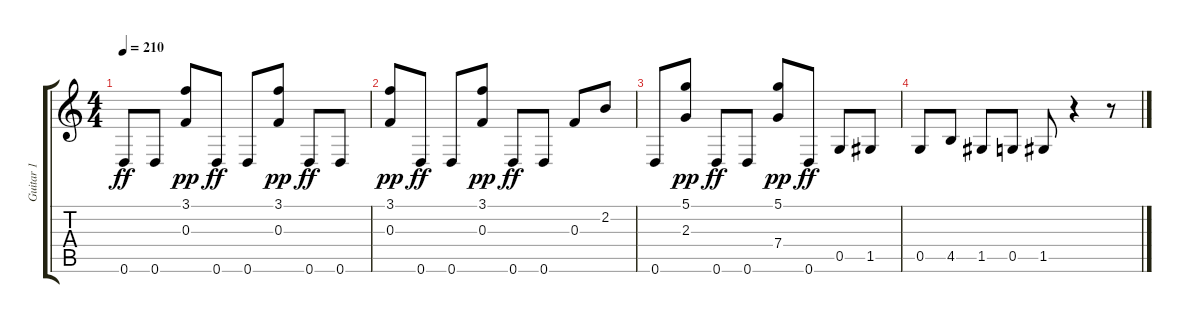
\track ("Guitar 1" "Guitar 1") {instrument distortionguitar}
\staff {score tabs}
\tuning (D4 A3 F3 C3 G2 D2) {hide}
\ts (4 4)
\tempo 210
\clef g2
\ks c
0.6.8{dy ff} 0.6.8 (3.1 0.3).8{dy pp} 0.6.8{dy ff} 0.6.8 (3.1 0.3).8{dy pp} 0.6.8{dy ff} 0.6.8 |
(3.1 0.3).8{dy pp} 0.6.8{dy ff} 0.6.8 (3.1 0.3).8{dy pp} 0.6.8{dy ff} 0.6.8 0.3.8 2.2.8 |
0.6.8 (5.1 2.3).8{dy pp} 0.6.8{dy ff} 0.6.8 (5.1 7.4).8{dy pp} 0.6.8{dy ff} 0.5.8 1.5.8 |
0.5.8 4.5.8 1.5.8 0.5.8 1.5.8 r.4 r.8
